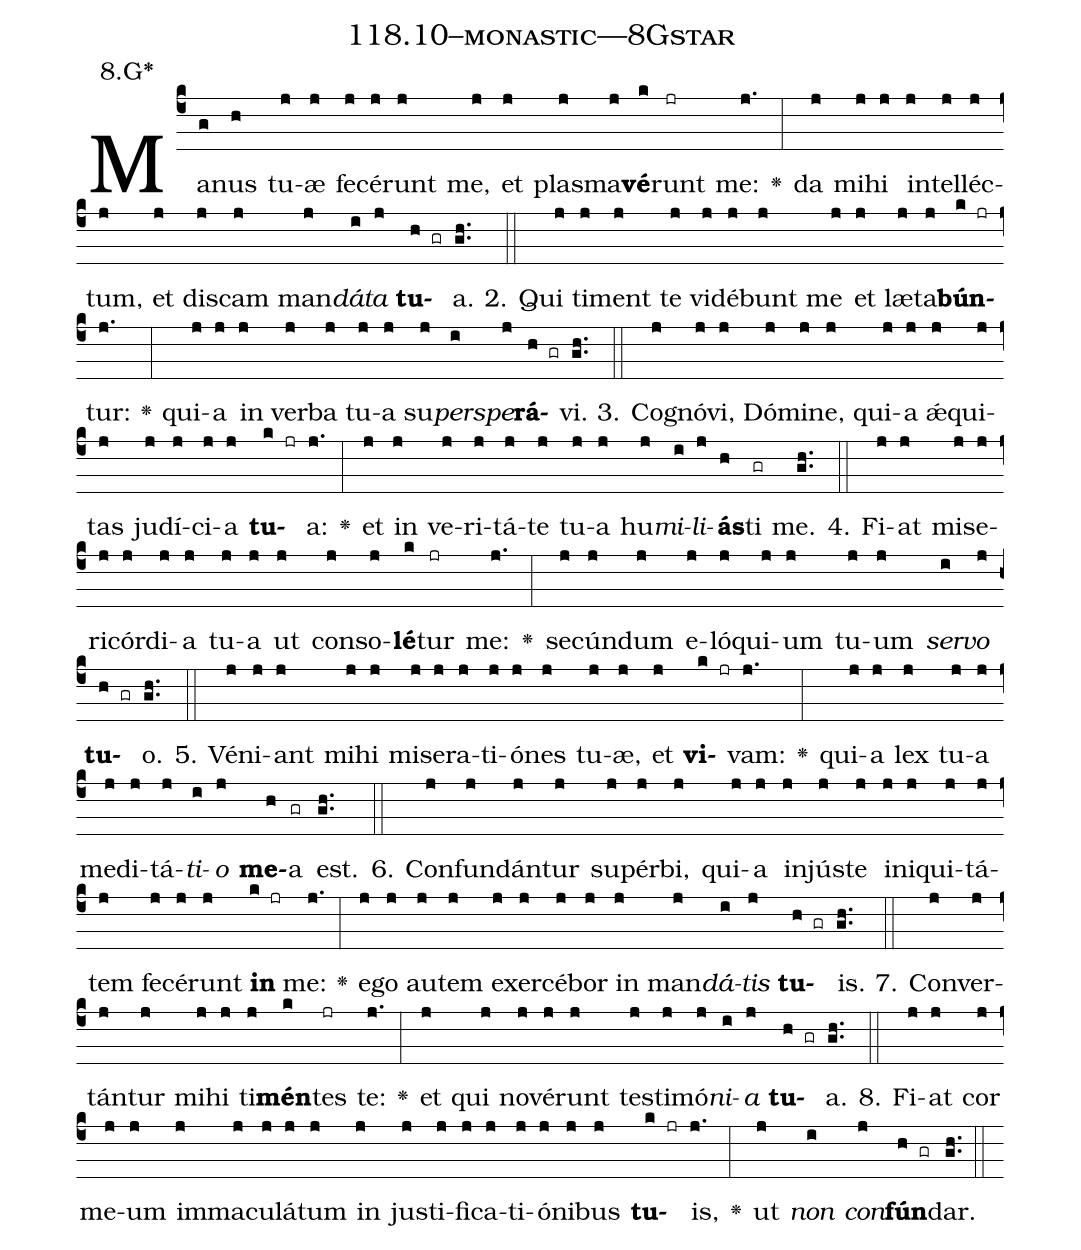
name: 118.10--monastic---8Gstar;
annotation: 8.G*;
%%
(c4)Ma(g)nus(h) tu(j)æ(j) fe(j)cé(j)runt(j) me,(j) et(j) plas(j)ma(j)<b>vé</b>(k)runt(jr) me:(j.) <v>\greheightstar</v>(:) da(j) mi(j)hi(j) in(j)tel(j)léc(j)tum,(j) et(j) dis(j)cam(j) man(j)<i>dá</i>(i)<i>ta</i>(j) <b>tu</b>(h gr)a.(gh..) (::)
2. Qui(j) ti(j)ment(j) te(j) vi(j)dé(j)bunt(j) me(j) et(j) læ(j)ta(j)<b>bún</b>(k jr)tur:(j.) <v>\greheightstar</v>(:) qui(j)a(j) in(j) ver(j)ba(j) tu(j)a(j) su(j)<i>per</i>(i)<i>spe</i>(j)<b>rá</b>(h gr)vi.(gh..) (::)
3. Co(j)gnó(j)vi,(j) Dó(j)mi(j)ne,(j) qui(j)a(j) ǽ(j)qui(j)tas(j) ju(j)dí(j)ci(j)a(j) <b>tu</b>(k jr)a:(j.) <v>\greheightstar</v>(:) et(j) in(j) ve(j)ri(j)tá(j)te(j) tu(j)a(j) hu(j)<i>mi</i>(i)<i>li</i>(j)<b>ás</b>(h)ti(gr) me.(gh..) (::)
4. Fi(j)at(j) mi(j)se(j)ri(j)cór(j)di(j)a(j) tu(j)a(j) ut(j) con(j)so(j)<b>lé</b>(k)tur(jr) me:(j.) <v>\greheightstar</v>(:) se(j)cún(j)dum(j) e(j)ló(j)qui(j)um(j) tu(j)um(j) <i>ser</i>(i)<i>vo</i>(j) <b>tu</b>(h gr)o.(gh..) (::)
5. Vé(j)ni(j)ant(j) mi(j)hi(j) mi(j)se(j)ra(j)ti(j)ó(j)nes(j) tu(j)æ,(j) et(j) <b>vi</b>(k jr)vam:(j.) <v>\greheightstar</v>(:) qui(j)a(j) lex(j) tu(j)a(j) me(j)di(j)tá(j)<i>ti</i>(i)<i>o</i>(j) <b>me</b>(h)a(gr) est.(gh..) (::)
6. Con(j)fun(j)dán(j)tur(j) su(j)pér(j)bi,(j) qui(j)a(j) in(j)jús(j)te(j) in(j)i(j)qui(j)tá(j)tem(j) fe(j)cé(j)runt(j) <b>in</b>(k jr) me:(j.) <v>\greheightstar</v>(:) e(j)go(j) au(j)tem(j) ex(j)er(j)cé(j)bor(j) in(j) man(j)<i>dá</i>(i)<i>tis</i>(j) <b>tu</b>(h gr)is.(gh..) (::)
7. Con(j)ver(j)tán(j)tur(j) mi(j)hi(j) ti(j)<b>mén</b>(k)tes(jr) te:(j.) <v>\greheightstar</v>(:) et(j) qui(j) no(j)vé(j)runt(j) tes(j)ti(j)mó(j)<i>ni</i>(i)<i>a</i>(j) <b>tu</b>(h gr)a.(gh..) (::)
8. Fi(j)at(j) cor(j) me(j)um(j) im(j)ma(j)cu(j)lá(j)tum(j) in(j) jus(j)ti(j)fi(j)ca(j)ti(j)ó(j)ni(j)bus(j) <b>tu</b>(k jr)is,(j.) <v>\greheightstar</v>(:) ut(j) <i>non</i>(i) <i>con</i>(j)<b>fún</b>(h gr)dar.(gh..) (::)
